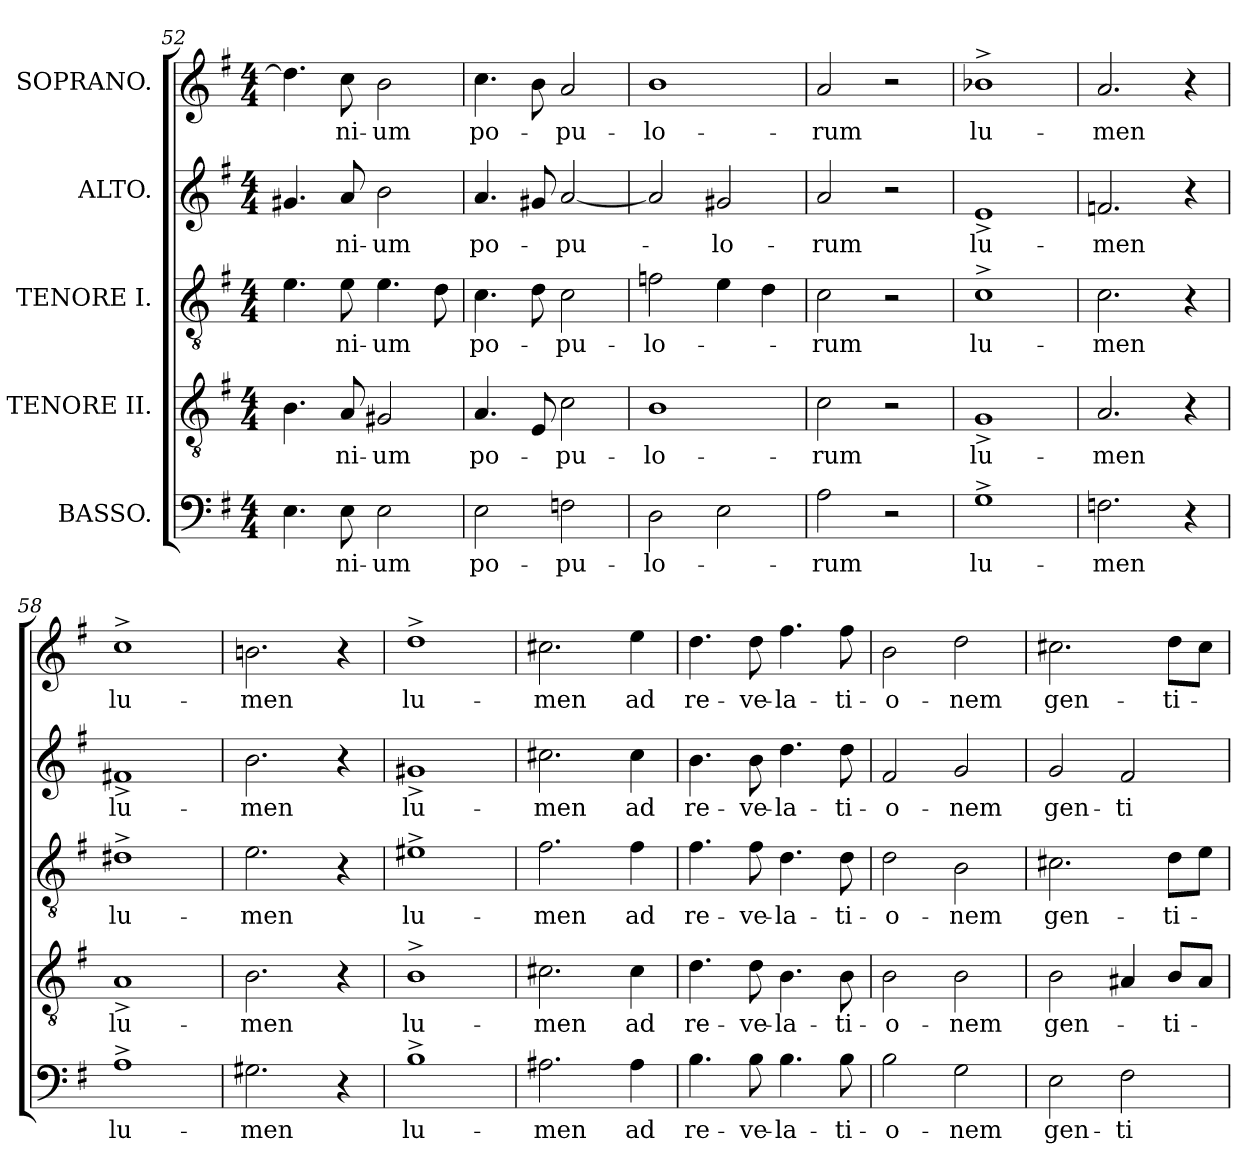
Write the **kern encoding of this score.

**kern	**text	**kern	**text	**kern	**text	**kern	**text	**kern	**text
*part5	*part5	*part4	*part4	*part3	*part3	*part2	*part2	*part1	*part1
*staff5	*staff5	*staff4	*staff4	*staff3	*staff3	*staff2	*staff2	*staff1	*staff1
*I"BASSO.	*	*I"TENORE II.	*	*I"TENORE I.	*	*I"ALTO.	*	*I"SOPRANO.	*
!!LO:LB:g=z
*clefF4	*	*clefGv2	*	*clefGv2	*	*clefG2	*	*clefG2	*
*k[f#]	*	*k[f#]	*	*k[f#]	*	*k[f#]	*	*k[f#]	*
*M4/4	*	*M4/4	*	*M4/4	*	*M4/4	*	*M4/4	*
=52	=52	=52	=52	=52	=52	=52	=52	=52	=52
4.E\	.	4.B\	.	4.e\	.	4.g#X/	.	4.dd\]	.
!	!LO:LY:b	!	!LO:LY:b	!	!LO:LY:b	!	!LO:LY:b	!	!LO:LY:b
8E\	-ni-	8A/	-ni-	8e\	-ni-	8a/	-ni-	8cc\	-ni-
!	!LO:LY:b	!	!LO:LY:b	!	!LO:LY:b	!	!LO:LY:b	!	!LO:LY:b
2E\	-um	2G#X/	-um	4.e\	-um	2b\	-um	2b\	-um
.	.	.	.	8d\	.	.	.	.	.
=53	=53	=53	=53	=53	=53	=53	=53	=53	=53
!	!LO:LY:b	!	!LO:LY:b	!	!LO:LY:b	!	!LO:LY:b	!	!LO:LY:b
2E\	po-	4.A/	po-	4.c\	po-	4.a/	po-	4.cc\	po-
.	.	8E/	.	8d\	.	8g#X/	.	8b\	.
!	!LO:LY:b	!	!LO:LY:b	!	!LO:LY:b	!	!LO:LY:b	!	!LO:LY:b
2Fn\	-pu-	2c\	-pu-	2c\	-pu-	[2a/	-pu-	2a/	-pu-
=54	=54	=54	=54	=54	=54	=54	=54	=54	=54
!	!LO:LY:b	!	!LO:LY:b	!	!LO:LY:b	!	!	!	!LO:LY:b
2D\	-lo-	1B	-lo-	2fn\	-lo-	2a/]	.	1b	-lo-
!	!	!	!	!	!	!	!LO:LY:b	!	!
2E\	.	.	.	4e\	.	2g#X/	-lo-	.	.
.	.	.	.	4d\	.	.	.	.	.
=55	=55	=55	=55	=55	=55	=55	=55	=55	=55
!	!LO:LY:b	!	!LO:LY:b	!	!LO:LY:b	!	!LO:LY:b	!	!LO:LY:b
2A\	-rum	2c\	-rum	2c\	-rum	2a/	-rum	2a/	-rum
2r	.	2r	.	2r	.	2r	.	2r	.
=56	=56	=56	=56	=56	=56	=56	=56	=56	=56
!	!LO:LY:b	!	!LO:LY:b	!	!LO:LY:b	!	!LO:LY:b	!	!LO:LY:b
1G^	lu-	1G^	lu-	1c^	lu-	1e^	lu-	1b-X^	lu-
=57	=57	=57	=57	=57	=57	=57	=57	=57	=57
!	!LO:LY:b	!	!LO:LY:b	!	!LO:LY:b	!	!LO:LY:b	!	!LO:LY:b
2.Fn\	-men	2.A/	-men	2.c\	-men	2.fn/	-men	2.a/	-men
4r	.	4r	.	4r	.	4r	.	4r	.
=58	=58	=58	=58	=58	=58	=58	=58	=58	=58
!	!LO:LY:b	!	!LO:LY:b	!	!LO:LY:b	!	!LO:LY:b	!	!LO:LY:b
1A^	lu-	1A^	lu-	1d#X^	lu-	1f#X^	lu-	1cc^	lu-
=59	=59	=59	=59	=59	=59	=59	=59	=59	=59
!	!LO:LY:b	!	!LO:LY:b	!	!LO:LY:b	!	!LO:LY:b	!	!LO:LY:b
2.G#X\	-men	2.B\	-men	2.e\	-men	2.b\	-men	2.bn\	-men
4r	.	4r	.	4r	.	4r	.	4r	.
!!LO:PB:g=z
=60	=60	=60	=60	=60	=60	=60	=60	=60	=60
!	!LO:LY:b	!	!LO:LY:b	!	!LO:LY:b	!	!LO:LY:b	!	!LO:LY:b
1B^	lu-	1B^	lu-	1e#X^	lu-	1g#X^	lu-	1dd^	lu-
=61	=61	=61	=61	=61	=61	=61	=61	=61	=61
!	!LO:LY:b	!	!LO:LY:b	!	!LO:LY:b	!	!LO:LY:b	!	!LO:LY:b
2.A#X\	-men	2.c#X\	-men	2.f#\	-men	2.cc#X\	-men	2.cc#X\	-men
!	!LO:LY:b	!	!LO:LY:b	!	!LO:LY:b	!	!LO:LY:b	!	!LO:LY:b
4A#\	ad	4c#\	ad	4f#\	ad	4cc#\	ad	4ee\	ad
=62	=62	=62	=62	=62	=62	=62	=62	=62	=62
!	!LO:LY:b	!	!LO:LY:b	!	!LO:LY:b	!	!LO:LY:b	!	!LO:LY:b
4.B\	re-	4.d\	re-	4.f#\	re-	4.b\	re-	4.dd\	re-
!	!LO:LY:b	!	!LO:LY:b	!	!LO:LY:b	!	!LO:LY:b	!	!LO:LY:b
8B\	-ve-	8d\	-ve-	8f#\	-ve-	8b\	-ve-	8dd\	-ve-
!	!LO:LY:b	!	!LO:LY:b	!	!LO:LY:b	!	!LO:LY:b	!	!LO:LY:b
4.B\	-la-	4.B\	-la-	4.d\	-la-	4.dd\	-la-	4.ff#\	-la-
!	!LO:LY:b	!	!LO:LY:b	!	!LO:LY:b	!	!LO:LY:b	!	!LO:LY:b
8B\	-ti-	8B\	-ti-	8d\	-ti-	8dd\	-ti-	8ff#\	-ti-
=63	=63	=63	=63	=63	=63	=63	=63	=63	=63
!	!LO:LY:b	!	!LO:LY:b	!	!LO:LY:b	!	!LO:LY:b	!	!LO:LY:b
2B\	-o-	2B\	-o-	2d\	-o-	2f#/	-o-	2b\	-o-
!	!LO:LY:b	!	!LO:LY:b	!	!LO:LY:b	!	!LO:LY:b	!	!LO:LY:b
2G\	-nem	2B\	-nem	2B\	-nem	2g/	-nem	2dd\	-nem
=64	=64	=64	=64	=64	=64	=64	=64	=64	=64
!	!LO:LY:b	!	!LO:LY:b	!	!LO:LY:b	!	!LO:LY:b	!	!LO:LY:b
2E\	gen-	2B\	gen-	2.c#X\	gen-	2g/	gen-	2.cc#X\	gen-
!	!LO:LY:b	!	!	!	!	!	!LO:LY:b	!	!
2F#\	-ti-	4A#X/	.	.	.	2f#/	-ti-	.	.
!	!	!	!LO:LY:b	!	!LO:LY:b	!	!	!	!LO:LY:b
.	.	8B/L	-ti-	8d\L	-ti-	.	.	8dd\L	-ti-
.	.	8A#/J	.	8e\J	.	.	.	8cc#\J	.
=	=	=	=	=	=	=	=	=	=
*-	*-	*-	*-	*-	*-	*-	*-	*-	*-
